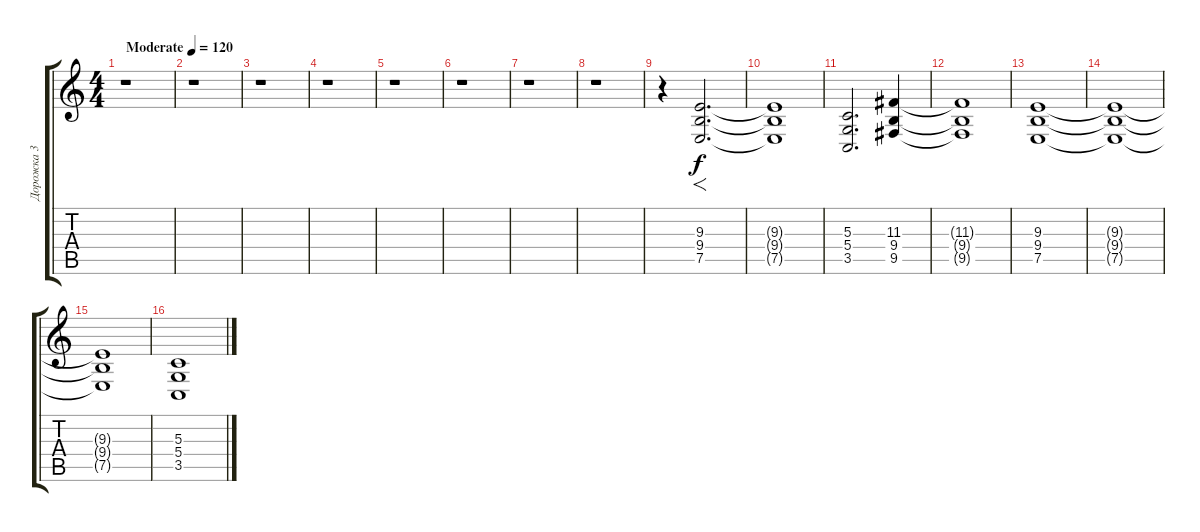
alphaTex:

\track ("Дорожка 3" "Дорожка 3") {instrument stringensemble2}
\staff {score tabs}
\tuning (E4 B3 G3 D3 A2 D2) {hide}
\ts (4 4)
\tempo (120 "Moderate")
\clef g2
\ks c
r.1{dy f instrument stringensemble2} |
r.1 |
r.1 |
r.1 |
r.1 |
r.1 |
r.1 |
r.1 |
r.4 (9.3 9.4 7.5).2{f d} |
(9.3{t} 9.4{t} 7.5{t}).1 |
(5.3 5.4 3.5).2{d} (11.3 9.4 9.5).4 |
(11.3{t} 9.4{t} 9.5{t}).1 |
(9.3 9.4 7.5).1 |
(9.3{t} 9.4{t} 7.5{t}).1 |
(9.3{t} 9.4{t} 7.5{t}).1 |
(5.3 5.4 3.5).1
